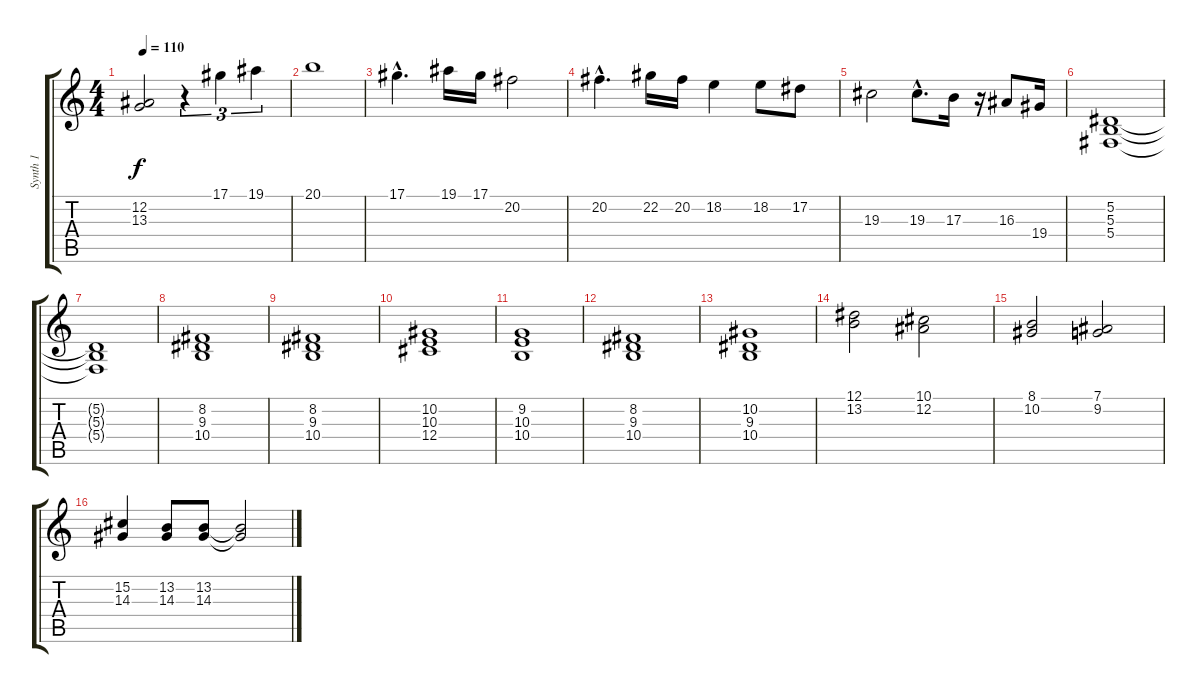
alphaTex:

\track ("Synth 1" "Synth 1") {instrument stringensemble1}
\staff {score tabs}
\tuning (Eb4 Bb3 Gb3 Db3 Ab2 Eb2) {hide}
\ts (4 4)
\tempo 110
\clef g2
\ks c
(12.2{t} 13.3{t}).2{dy f} r.4{tu (3 2)} 17.1.4{tu (3 2)} 19.1.4{tu (3 2)} |
20.1.1 |
17.1{hac}.4{d} 19.1.16 17.1.16 20.2.2 |
20.2{hac}.4{d} 22.2.16 20.2.16 18.2.4 18.2.8 17.2.8 |
19.3.2 19.3{hac}.8{d} 17.3.16 r.16 16.3.8 19.4.16 |
(5.2 5.3 5.4).1 |
(5.2{t} 5.3{t} 5.4{t}).1 |
(8.2 9.3 10.4).1 |
(8.2 9.3 10.4).1 |
(10.2 10.3 12.4).1 |
(9.2 10.3 10.4).1 |
(8.2 9.3 10.4).1 |
(10.2 9.3 10.4).1 |
(12.1 13.2).2 (10.1 12.2).2 |
(8.1 10.2).2 (7.1 9.2).2 |
(15.2 14.3).4 (13.2 14.3).8 (13.2 14.3).8 (13.2{t} 14.3{t}).2
